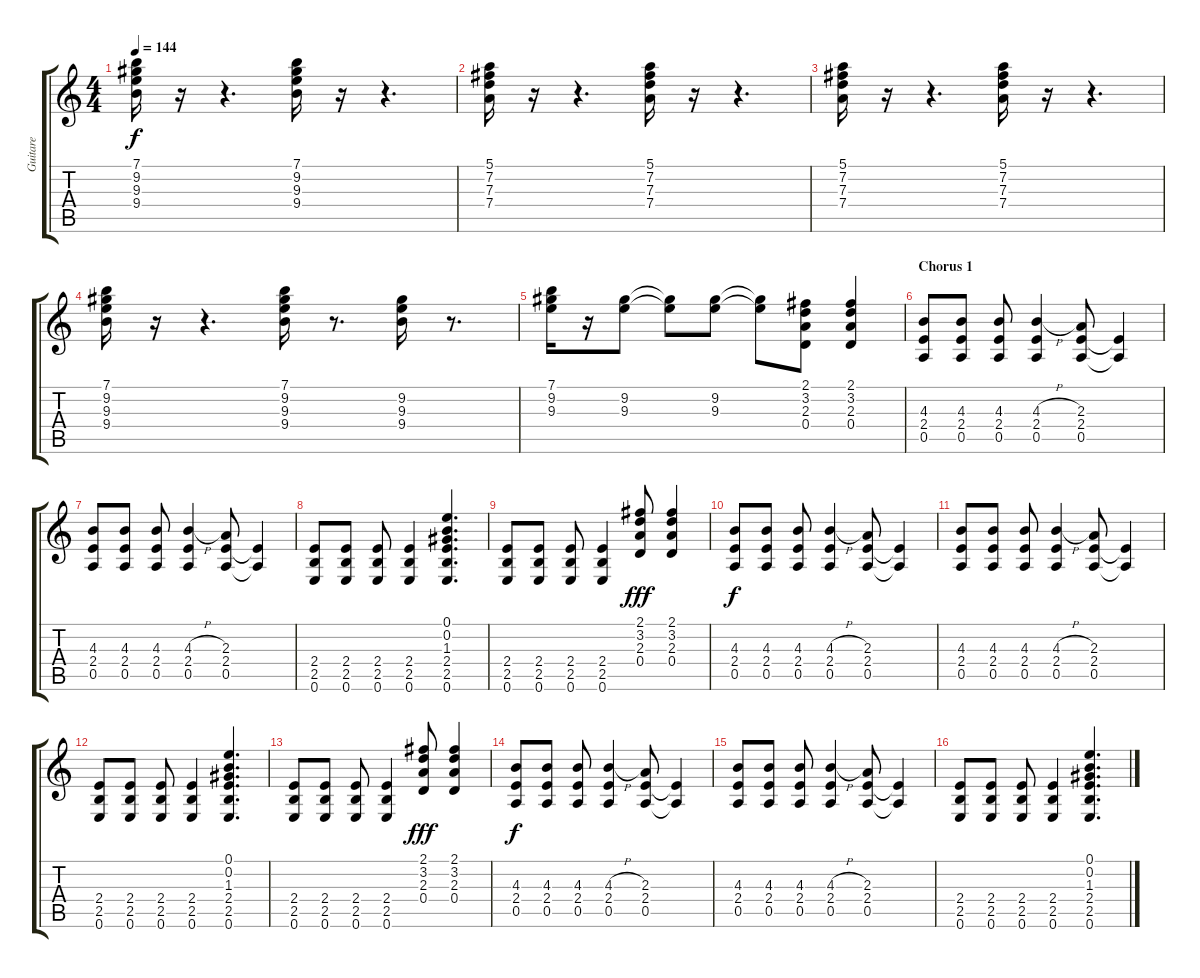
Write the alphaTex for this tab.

\track ("Guitare" "Guitare") {instrument electricguitarmuted}
\staff {score tabs}
\tuning (E4 B3 G3 D3 A2 E2) {hide}
\ts (4 4)
\tempo 144
\clef g2
\ks c
(7.1 9.2 9.3 9.4).16{dy f} r.16 r.4{d} (7.1 9.2 9.3 9.4).16 r.16 r.4{d} |
(5.1 7.2 7.3 7.4).16 r.16 r.4{d} (5.1 7.2 7.3 7.4).16 r.16 r.4{d} |
(5.1 7.2 7.3 7.4).16 r.16 r.4{d} (5.1 7.2 7.3 7.4).16 r.16 r.4{d} |
(7.1 9.2 9.3 9.4).16 r.16 r.4{d} (7.1 9.2 9.3 9.4).16 r.8{d} (9.2 9.3 9.4).16 r.8{d} |
(7.1 9.2 9.3).16 r.16 (9.2 9.3).8 (9.2{t} 9.3{t}).8 (9.2 9.3).8 (9.2{t} 9.3{t}).8 (2.1 3.2 2.3 0.4).8 (2.1 3.2 2.3 0.4).4 |
\section ("" "Chorus 1")
(4.3 2.4 0.5).8 (4.3 2.4 0.5).8 (4.3 2.4 0.5).8 (4.3{h} 2.4 0.5).4 (2.3 2.4 0.5).8 (2.4{t} 0.5{t}).4 |
(4.3 2.4 0.5).8 (4.3 2.4 0.5).8 (4.3 2.4 0.5).8 (4.3{h} 2.4 0.5).4 (2.3 2.4 0.5).8 (2.4{t} 0.5{t}).4 |
(2.4 2.5 0.6).8 (2.4 2.5 0.6).8 (2.4 2.5 0.6).8 (2.4 2.5 0.6).4 (0.1 0.2 1.3 2.4 2.5 0.6).4{d} |
(2.4 2.5 0.6).8 (2.4 2.5 0.6).8 (2.4 2.5 0.6).8 (2.4 2.5 0.6).4 (2.1 3.2 2.3 0.4).8{dy fff} (2.1 3.2 2.3 0.4).4 |
(4.3 2.4 0.5).8{dy f} (4.3 2.4 0.5).8 (4.3 2.4 0.5).8 (4.3{h} 2.4 0.5).4 (2.3 2.4 0.5).8 (2.4{t} 0.5{t}).4 |
(4.3 2.4 0.5).8 (4.3 2.4 0.5).8 (4.3 2.4 0.5).8 (4.3{h} 2.4 0.5).4 (2.3 2.4 0.5).8 (2.4{t} 0.5{t}).4 |
(2.4 2.5 0.6).8 (2.4 2.5 0.6).8 (2.4 2.5 0.6).8 (2.4 2.5 0.6).4 (0.1 0.2 1.3 2.4 2.5 0.6).4{d} |
(2.4 2.5 0.6).8 (2.4 2.5 0.6).8 (2.4 2.5 0.6).8 (2.4 2.5 0.6).4 (2.1 3.2 2.3 0.4).8{dy fff} (2.1 3.2 2.3 0.4).4 |
(4.3 2.4 0.5).8{dy f} (4.3 2.4 0.5).8 (4.3 2.4 0.5).8 (4.3{h} 2.4 0.5).4 (2.3 2.4 0.5).8 (2.4{t} 0.5{t}).4 |
(4.3 2.4 0.5).8 (4.3 2.4 0.5).8 (4.3 2.4 0.5).8 (4.3{h} 2.4 0.5).4 (2.3 2.4 0.5).8 (2.4{t} 0.5{t}).4 |
(2.4 2.5 0.6).8 (2.4 2.5 0.6).8 (2.4 2.5 0.6).8 (2.4 2.5 0.6).4 (0.1 0.2 1.3 2.4 2.5 0.6).4{d}
